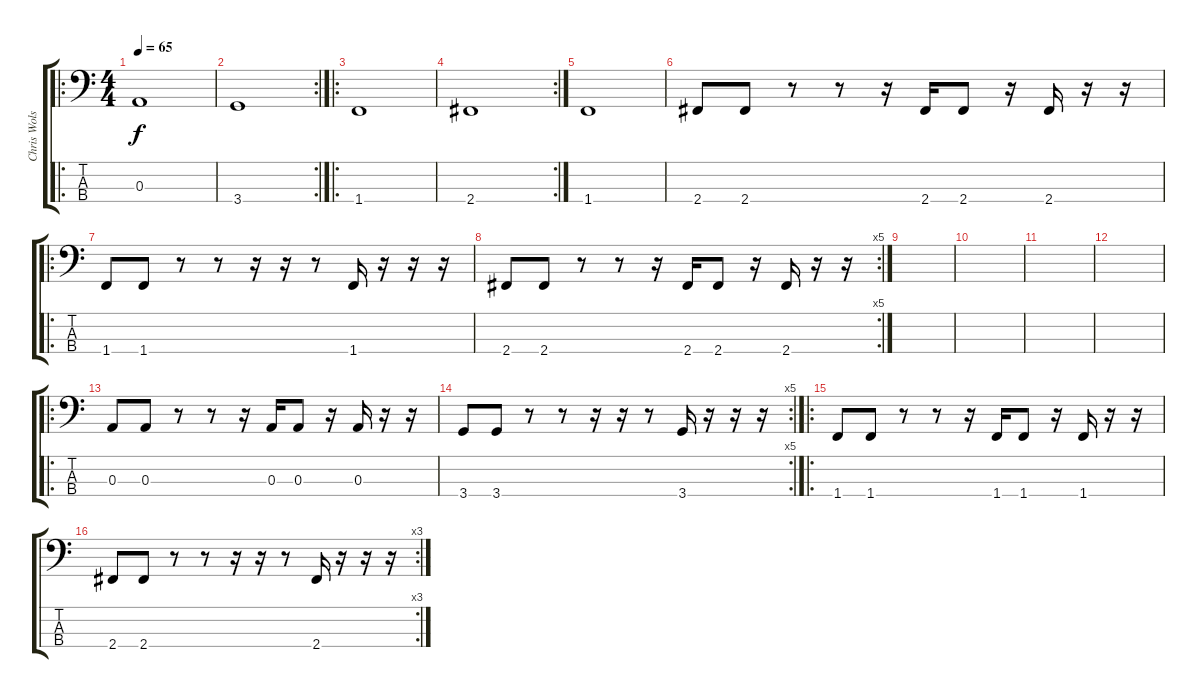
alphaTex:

\track ("Chris Wolstenholme" "Chris Wols") {instrument fretlessbass}
\staff {score tabs}
\tuning (G2 D2 A1 E1) {hide}
\ro
\ts (4 4)
\tempo 65
\clef f4
\ks c
0.3.1{dy f instrument fretlessbass} |
\rc 2
3.4.1 |
\ro
1.4.1 |
\rc 2
2.4.1 |
1.4.1 |
2.4.8 2.4.8 r.8 r.8 r.16 2.4.16 2.4.8 r.16 2.4.16 r.16 r.16 |
\ro
1.4.8 1.4.8 r.8 r.8 r.16 r.16 r.8 1.4.16 r.16 r.16 r.16 |
\rc 5
2.4.8 2.4.8 r.8 r.8 r.16 2.4.16 2.4.8 r.16 2.4.16 r.16 r.16 |
|
|
|
|
\ro
0.3.8 0.3.8 r.8 r.8 r.16 0.3.16 0.3.8 r.16 0.3.16 r.16 r.16 |
\rc 5
3.4.8 3.4.8 r.8 r.8 r.16 r.16 r.8 3.4.16 r.16 r.16 r.16 |
\ro
1.4.8 1.4.8 r.8 r.8 r.16 1.4.16 1.4.8 r.16 1.4.16 r.16 r.16 |
\rc 3
2.4.8 2.4.8 r.8 r.8 r.16 r.16 r.8 2.4.16 r.16 r.16 r.16
